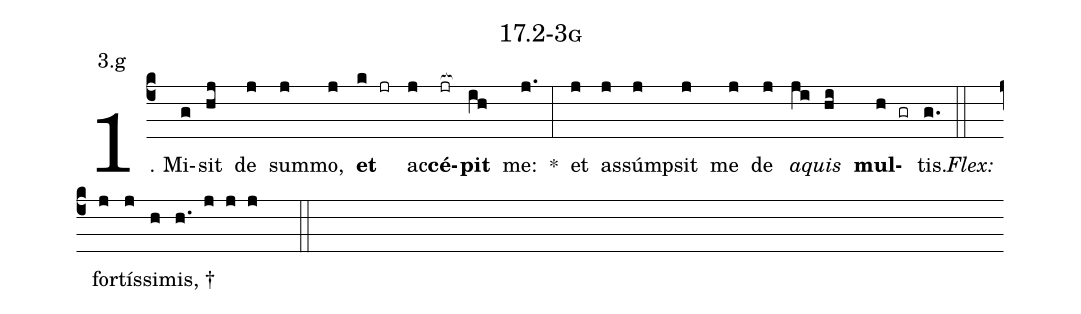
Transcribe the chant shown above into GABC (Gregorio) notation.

name: 17.2-3g;
annotation: 3.g;
%%
(c4)1. Mi(g)sit(hj) de(j) sum(j)mo,(j) <b>et</b>(k jr) ac(j)<b>cé</b>(jr[ocb:1{])<b>pit</b>(ih[ocb:0}]) me:(j.) *(:) et(j) as(j)súmp(j)sit(j) me(j) de(j) <i>a</i>(ji)<i>quis</i>(hi) <b>mul</b>(h gr)tis.(g.) (::)
<i>Flex:</i>()  for(j)tís(j)si(h)mis, †(h. j j j  ::)

%E(j) u(j) o(ji) u(hi) a(h) e.(g.) (::)
